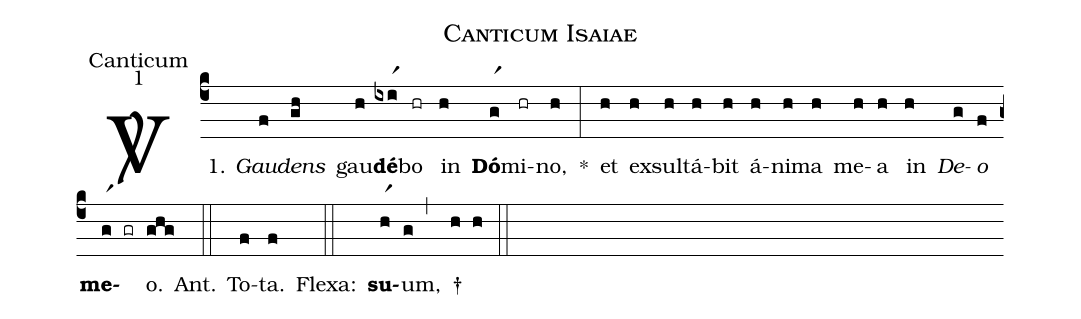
name:Canticum Isaiae;
office-part:Canticum;
mode:1;
%%
(c4)<sp>V/</sp> 1. <i>Gau</i>(f)<i>dens</i>(gh) gau(h)<b>dé</b>(ixir1)bo(hr) in(h) <b>Dó</b>(gr1)mi(hr)no,(h) *(:) et(h) ex(h)sul(h)tá(h)bit(h) á(h)ni(h)ma(h) me(h)a(h) in(h) <i>De</i>(g)<i>o</i>(f) <b>me</b>(gr1 gr)o.(ghg) Ant.(::) To(f)ta.(f) Flexa:(::)  <b>su</b>(hr1)um,(g) †(, h h) (::)
